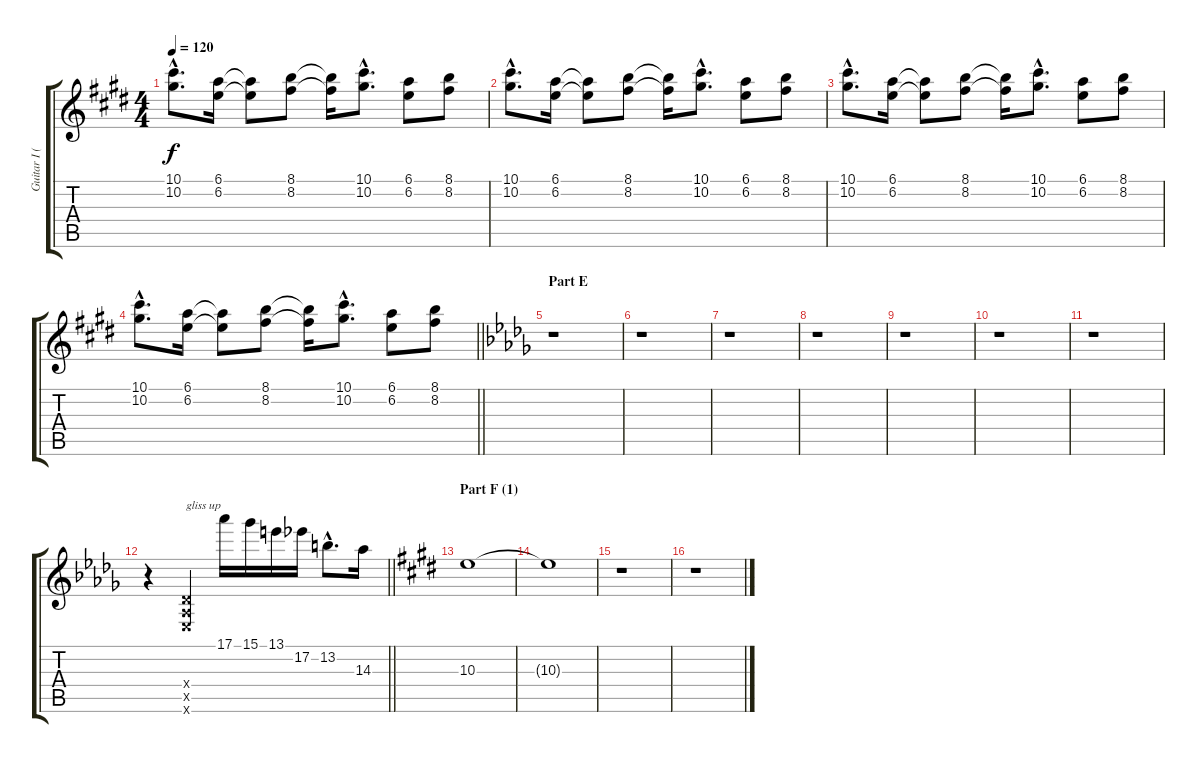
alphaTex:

\track ("Guitar I (Sugizo)" "Guitar I (") {instrument distortionguitar}
\staff {score tabs}
\tuning (Eb4 Bb3 Gb3 Db3 Ab2 Eb2) {hide}
\ts (4 4)
\tempo 120
\clef g2
\ks e
(10.1{hac} 10.2{hac}).8{d dy f} (6.1 6.2).16 (6.1{t} 6.2{t}).8 (8.1 8.2).8 (8.1{t} 8.2{t}).16 (10.1{hac} 10.2{hac}).8{d} (6.1 6.2).8 (8.1 8.2).8 |
(10.1{hac} 10.2{hac}).8{d} (6.1 6.2).16 (6.1{t} 6.2{t}).8 (8.1 8.2).8 (8.1{t} 8.2{t}).16 (10.1{hac} 10.2{hac}).8{d} (6.1 6.2).8 (8.1 8.2).8 |
(10.1{hac} 10.2{hac}).8{d} (6.1 6.2).16 (6.1{t} 6.2{t}).8 (8.1 8.2).8 (8.1{t} 8.2{t}).16 (10.1{hac} 10.2{hac}).8{d} (6.1 6.2).8 (8.1 8.2).8 |
\barLineRight lightlight
(10.1{hac} 10.2{hac}).8{d} (6.1 6.2).16 (6.1{t} 6.2{t}).8 (8.1 8.2).8 (8.1{t} 8.2{t}).16 (10.1{hac} 10.2{hac}).8{d} (6.1 6.2).8 (8.1 8.2).8 |
\section ("" "Part E")
\ks db
r.1 |
r.1 |
r.1 |
r.1 |
r.1 |
r.1 |
r.1 |
\barLineRight lightlight
r.4 (0.4{x} 0.5{x} 0.6{x}).4{txt "gliss up"} 17.1.16 15.1.16 13.1.16 17.2.16 13.2{hac}.8{d} 14.3.16 |
\section ("" "Part F (1)")
\ks e
10.3.1 |
10.3{t}.1 |
r.1 |
r.1
